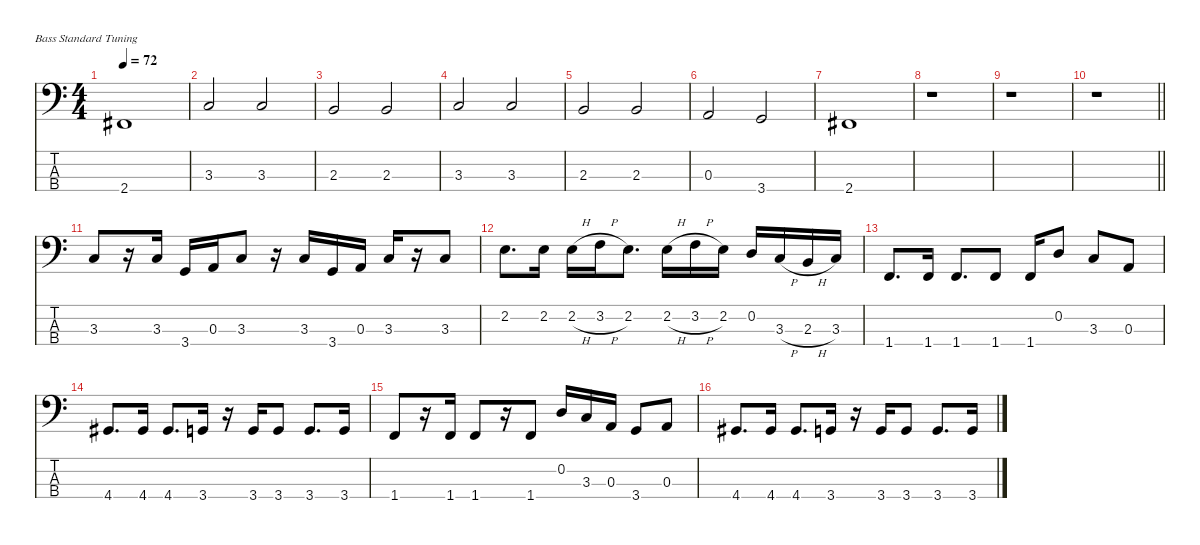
\defaultSystemsLayout 4
\hideDynamics
\bracketExtendMode nobrackets
\singleTrackTrackNamePolicy hidden
\multiTrackTrackNamePolicy hidden
\otherSystemsTrackNameOrientation horizontal
\track ("Bass" "el.bs.") {instrument electricbassfinger}
\staff {score tabs}
\tuning (G2 D2 A1 E1)
\ts (4 4)
\tempo 72
\clef f4
\ks c
2.4{acc #}.1{dy f beam Up} |
3.3.2{dy fff beam Up} 3.3.2{beam Up} |
2.3.2{beam Up} 2.3.2{beam Up} |
3.3.2{beam Up} 3.3.2{beam Up} |
2.3.2{beam Up} 2.3.2{beam Up} |
0.3.2{dy ff beam Up} 3.4.2{dy f beam Up} |
2.4{acc #}.1{dy ff beam Up} |
r.1{beam Down} |
r.1{beam Down} |
\barLineRight lightlight
r.1{beam Down} |
3.3.8{dy fff beam Up} r.16{beam Up} 3.3.16{beam Up} 3.4.16{beam Up} 0.3.16{beam Up} 3.3.8{beam Up} r.16{beam Up} 3.3.16{beam Up} 3.4.16{beam Up} 0.3.16{beam Up} 3.3.16{beam Up} r.16{beam Up} 3.3.8{beam Up} |
2.2.8{d beam Down} 2.2.16{beam Down} 2.2{h}.16{beam Down} 3.2{h}.16{beam Down} 2.2.8{d beam Down} 2.2{h}.16{beam Down} 3.2{h}.16{beam Down} 2.2.16{beam Down} 0.2.16{beam Up} 3.3{h}.16{beam Up} 2.3{h}.16{beam Up} 3.3.16{beam Up} |
1.4.8{d beam Up} 1.4.16{beam Up} 1.4.8{d beam Up} 1.4.8{beam Up} 1.4.16{beam Up} 0.2.8{beam Up} 3.3.8{beam Up} 0.3.8{beam Up} |
4.4{acc #}.8{d beam Up} 4.4{acc #}.16{beam Up} 4.4{acc #}.8{d beam Up} 3.4.16{beam Up} r.16{beam Up} 3.4.16{beam Up} 3.4.8{beam Up} 3.4.8{d beam Up} 3.4.16{beam Up} |
1.4.8{beam Up} r.16{beam Up} 1.4.16{beam Up} 1.4.8{beam Up} r.16{beam Up} 1.4.8{beam Up} 0.2.16{beam Up} 3.3.16{beam Up} 0.3.16{beam Up} 3.4.8{beam Up} 0.3.8{beam Up} |
4.4{acc #}.8{d beam Up} 4.4{acc #}.16{beam Up} 4.4{acc #}.8{d beam Up} 3.4.16{beam Up} r.16{beam Up} 3.4.16{beam Up} 3.4.8{beam Up} 3.4.8{d beam Up} 3.4.16{beam Up}
